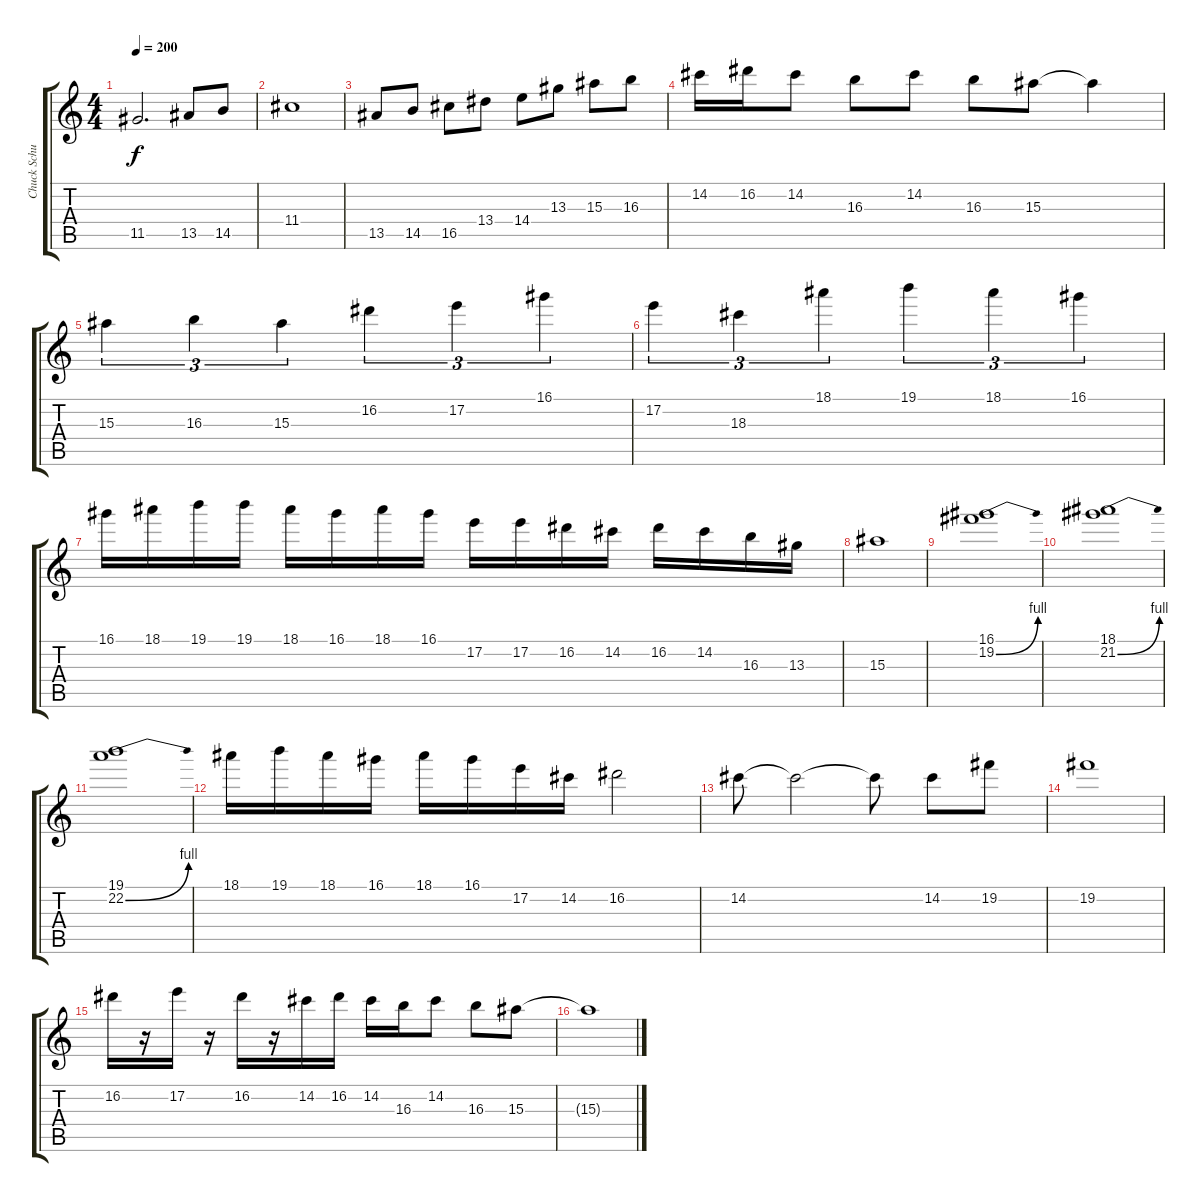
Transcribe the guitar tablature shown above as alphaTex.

\track ("Chuck Schuldiner" "Chuck Schu") {instrument overdrivenguitar}
\staff {score tabs}
\tuning (E4 B3 G3 D3 A2 E2) {hide}
\ts (4 4)
\tempo 200
\clef g2
\ks c
11.5.2{d dy f} 13.5.8 14.5.8 |
11.4.1 |
13.5.8 14.5.8 16.5.8 13.4.8 14.4.8 13.3.8 15.3.8 16.3.8 |
14.2.16 16.2.16 14.2.8 16.3.8 14.2.8 16.3.8 15.3.8 15.3{t}.4 |
15.3.4{tu (3 2)} 16.3.4{tu (3 2)} 15.3.4{tu (3 2)} 16.2.4{tu (3 2)} 17.2.4{tu (3 2)} 16.1.4{tu (3 2)} |
17.2.4{tu (3 2)} 18.3.4{tu (3 2)} 18.1.4{tu (3 2)} 19.1.4{tu (3 2)} 18.1.4{tu (3 2)} 16.1.4{tu (3 2)} |
16.1.16 18.1.16 19.1.16 19.1.16 18.1.16 16.1.16 18.1.16 16.1.16 17.2.16 17.2.16 16.2.16 14.2.16 16.2.16 14.2.16 16.3.16 13.3.16 |
15.3.1 |
(16.1 19.2{be (bend 0 0 60 4)}).1 |
(18.1 21.2{be (bend 0 0 60 4)}).1 |
(19.1 22.2{be (bend 0 0 60 4)}).1 |
18.1.16 19.1.16 18.1.16 16.1.16 18.1.16 16.1.16 17.2.16 14.2.16 16.2.2 |
14.2.8 14.2{t}.2 14.2{t}.8 14.2.8 19.2.8 |
19.2.1 |
16.2.16 r.16 17.2.16 r.16 16.2.16 r.16 14.2.16 16.2.16 14.2.16 16.3.16 14.2.8 16.3.8 15.3.8 |
15.3{t}.1
